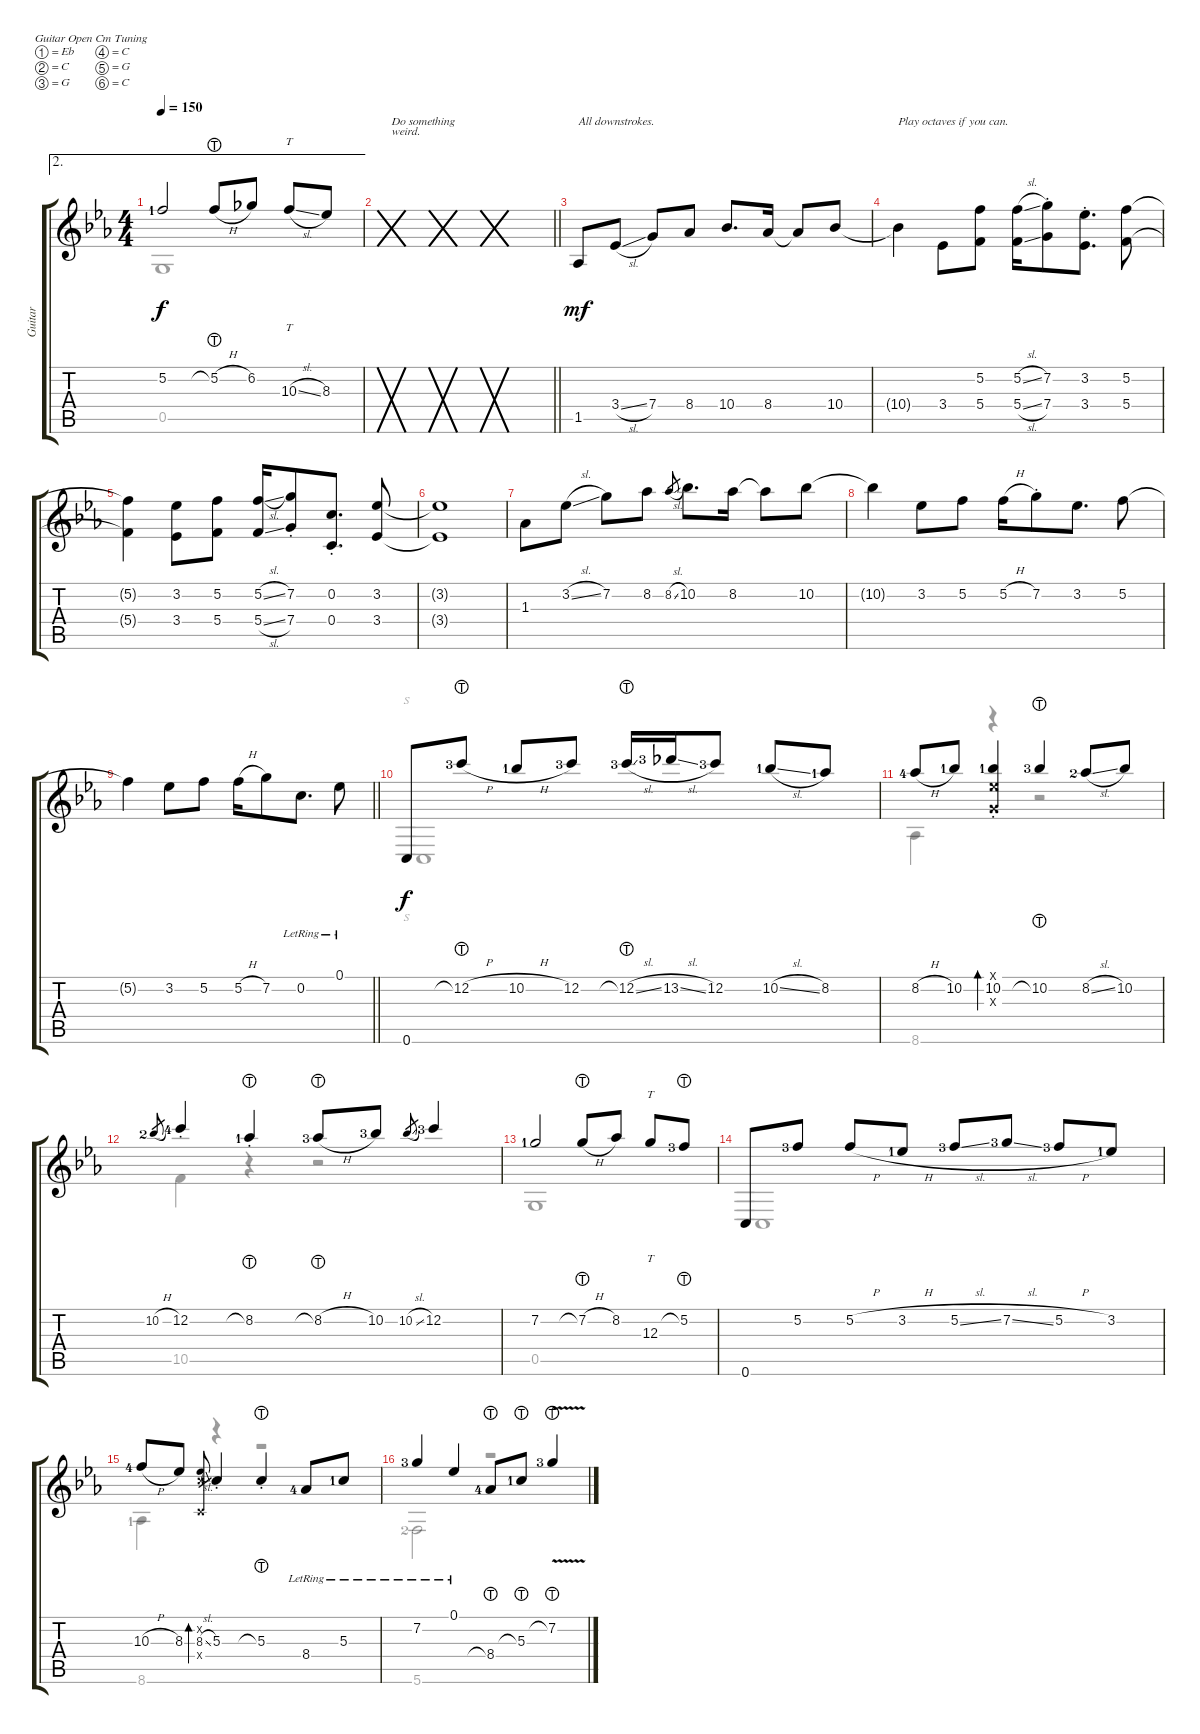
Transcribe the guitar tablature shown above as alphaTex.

\defaultSystemsLayout 4
\bracketExtendMode groupsimilarinstruments
\otherSystemsTrackNameOrientation horizontal
\track ("Acoustic Guitar" "Guitar") {instrument acousticguitarsteel}
\staff {score tabs}
\tuning (Eb4 C4 G3 C3 G2 C2)
\voice
\ae 2
\ts (4 4)
\tempo 150
\clef g2
\ks cminor
5.2{lf 2 acc forcenatural}.2{dy f beam Up} 5.2{h lht acc forcenatural}.8{beam Up} 6.2{acc b}.8{beam Up} 10.3{sl acc forcenatural}.8{tt beam Up} 8.3{acc b}.8{beam Up} |
\barLineRight lightlight
().4{txt "Do something \nweird." ds beam Down} ().4{ds beam Down} ().2{ds beam Down} |
1.5{acc b}.8{txt "All downstrokes. " dy mf beam Up} 3.4{sl acc b}.8{beam Up} 7.4{acc forcenatural}.8{beam Up} 8.4{acc b}.8{beam Up} 10.4{acc b}.8{d beam Up} 8.4{acc b}.16{beam Up} 8.4{t acc b}.8{beam Up} 10.4{acc b}.8{beam Up} |
10.4{t acc b}.4{txt "Play octaves if you can." beam Down} 3.4{acc b}.8{beam Down} (5.4{acc forcenatural} 5.2{acc forcenatural}).8{beam Down} (5.4{sl acc forcenatural} 5.2{sl acc forcenatural}).16{beam Down} (7.4{st acc forcenatural} 7.2{st acc forcenatural}).8{beam Down} (3.4{st acc b} 3.2{st acc b}).8{d beam Down} (5.4{acc forcenatural} 5.2{acc forcenatural}).8{beam Down} |
(5.4{t acc forcenatural} 5.2{t acc forcenatural}).4{beam Down} (3.4{acc b} 3.2{acc b}).8{beam Down} (5.4{acc forcenatural} 5.2{acc forcenatural}).8{beam Down} (5.4{sl acc forcenatural} 5.2{sl acc forcenatural}).16{beam Up} (7.4{st acc forcenatural} 7.2{st acc forcenatural}).8{beam Up} (0.4{st acc forcenatural} 0.2{st acc forcenatural}).8{d beam Up} (3.4{acc b} 3.2{acc b}).8{beam Up} |
(3.4{t acc b} 3.2{t acc b}).1{beam Up} |
1.3{acc b}.8{beam Down} 3.2{sl acc b}.8{beam Down} 7.2{acc forcenatural}.8{beam Down} 8.2{acc b}.8{beam Down} 8.2{sl acc b}.8{gr beam Up} 10.2{acc b}.8{d beam Down} 8.2{acc b}.16{beam Down} 8.2{t acc b}.8{beam Down} 10.2{acc b}.8{beam Down} |
10.2{t acc b}.4{beam Down} 3.2{acc b}.8{beam Down} 5.2{acc forcenatural}.8{beam Down} 5.2{h acc forcenatural}.16{beam Down} 7.2{st acc forcenatural}.8{beam Down} 3.2{acc b}.8{d beam Down} 5.2{acc forcenatural}.8{beam Down} |
\barLineRight lightlight
5.2{t acc forcenatural}.4{beam Down} 3.2{acc b}.8{beam Down} 5.2{acc forcenatural}.8{beam Down} 5.2{h acc forcenatural}.16{beam Down} 7.2{acc forcenatural}.8{beam Down} 0.2{lr acc forcenatural}.8{d beam Down} 0.1{lr acc b}.8{beam Down} |
0.6{acc forcenatural}.8{dy f beam Up} 12.2{h lht lf 4 acc forcenatural}.8{beam Up} 10.2{h lf 2 acc b}.8{beam Up} 12.2{lf 4 acc forcenatural}.8{beam Up} 12.2{sl lht lf 4 acc forcenatural}.16{beam Up} 13.2{sl lf 4 acc b}.16{beam Up} 12.2{lf 4 acc forcenatural}.8{beam Up} 10.2{sl lf 2 acc b}.8{beam Up} 8.2{lf 2 acc b}.8{beam Up} |
8.2{h lf 5 acc b}.8{beam Up} 10.2{lf 2 acc b}.8{beam Up} (10.2{st lf 2 acc b} 0.3{x acc forcenatural} 0.1{x acc b}).4{bd 30 beam Up} 10.2{lht lf 4 acc b}.4{beam Up} 8.2{sl lf 3 acc b}.8{beam Up} 10.2{acc b}.8{beam Up} |
10.2{h lf 3 acc b}.8{gr beam Up} 12.2{st lf 5 acc forcenatural}.4{beam Up} 8.2{lht st lf 2 acc b}.4{beam Up} 8.2{h lht lf 4 acc b}.8{beam Up} 10.2{lf 4 acc b}.8{beam Up} 10.2{sl acc b}.8{gr beam Up} 12.2{lf 4 acc forcenatural}.4{beam Up} |
7.2{lf 2 acc forcenatural}.2{beam Up} 7.2{h lht acc forcenatural}.8{beam Up} 8.2{acc b}.8{beam Up} 12.3{acc forcenatural}.8{tt beam Up} 5.2{lht lf 4 acc forcenatural}.8{beam Up} |
0.6{acc forcenatural}.8{beam Up} 5.2{lf 4 acc forcenatural}.8{beam Up} 5.2{h acc forcenatural}.8{beam Up} 3.2{h lf 2 acc b}.8{beam Up} 5.2{sl lf 4 acc forcenatural}.8{beam Up} 7.2{sl lf 4 acc forcenatural}.8{beam Up} 5.2{h lf 4 acc forcenatural}.8{beam Up} 3.2{lf 2 acc b}.8{beam Up} |
10.3{h lf 5 acc forcenatural}.8{beam Up} 8.3{acc b}.8{beam Up} (8.3{sl acc b} 0.4{x acc forcenatural} 0.2{x acc forcenatural}).8{bd 30 gr beam Up} 5.3{st acc forcenatural}.4{beam Up} 5.3{lht st acc forcenatural}.4{beam Up} 8.4{lr lf 5 acc b}.8{beam Up} 5.3{lr lf 2 acc forcenatural}.8{beam Up} |
7.2{lr lf 4 acc forcenatural}.4{beam Up} 0.1{lr acc b}.4{beam Up} 8.4{lht lf 5 acc b}.8{beam Up} 5.3{lht lf 2 acc forcenatural}.8{beam Up} 7.2{v lht lf 4 acc forcenatural}.4{beam Up}
\voice
\clef g2
\ottava regular
\simile none
\ks cminor
0.5{acc forcenatural}.1{dy f beam Down} |
\barLineRight lightlight
|
|
|
|
|
|
|
\barLineRight lightlight
|
0.6{acc forcenatural}.1{s beam Down} |
8.6{acc b}.4{beam Down} r.4{beam Down} r.2{beam Down} |
10.5{acc forcenatural}.4{beam Down} r.4{beam Down} r.2{beam Down} |
0.5{acc forcenatural}.1{beam Down} |
0.6{acc forcenatural}.1{beam Down} |
8.6{lf 2 acc b}.4{beam Down} r.4{beam Down} r.2{beam Down} |
5.6{lf 3 acc forcenatural}.2{beam Down} r.2{beam Down}
